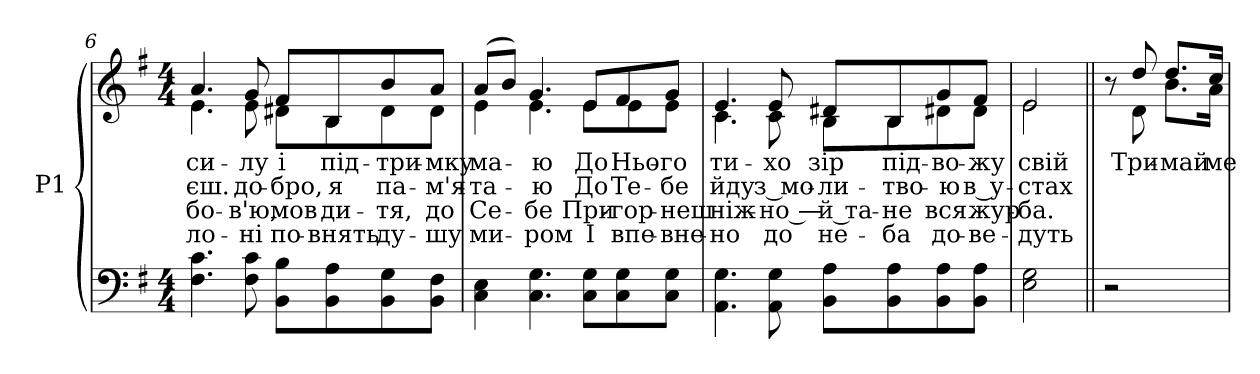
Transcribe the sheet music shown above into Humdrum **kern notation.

**kern	**kern	**text	**text	**text	**text
*part1	*part1	*part1	*part1	*part1	*part1
*staff2	*staff1	*staff1	*staff1	*staff1	*staff1
*I"P1	*	*	*	*	*
*clefF4	*clefG2	*	*	*	*
*k[f#]	*k[f#]	*	*	*	*
*e:	*e:	*	*	*	*
*M4/4	*M4/4	*	*	*	*
=6	=6	=6	=6	=6	=6
!	!	!LO:LY:b:color=#000000	!LO:LY:b:color=#000000	!LO:LY:b:color=#000000	!LO:LY:b:color=#000000
*	*^	*	*	*	*
4.F#i\ 4.ci	4.ai/	4.ei\	-си-	-єш.	бо-	ло-
!	!	!	!LO:LY:b:color=#000000	!LO:LY:b:color=#000000	!LO:LY:b:color=#000000	!LO:LY:b:color=#000000
8F#i\ 8ci	8gi/	8ei\	-лу	до-	в'ю,	ні
!	!	!	!LO:LY:b:color=#000000	!LO:LY:b:color=#000000	!LO:LY:b:color=#000000	!LO:LY:b:color=#000000
8BBi\ 8BiL	8f#i/L	8d#Xi\L	і	бро,	мов	по-
!	!	!	!LO:LY:b:color=#000000	!LO:LY:b:color=#000000	!LO:LY:b:color=#000000	!LO:LY:b:color=#000000
8BBi\ 8Ai	8Bi/	8Bi\	-під-	-я	ди-	внять
!	!	!	!LO:LY:b:color=#000000	!LO:LY:b:color=#000000	!LO:LY:b:color=#000000	!LO:LY:b:color=#000000
8BBi\ 8Gi	8bi/	8d#i\	три-	па-	тя,	ду-
!	!	!	!LO:LY:b:color=#000000	!LO:LY:b:color=#000000	!LO:LY:b:color=#000000	!LO:LY:b:color=#000000
8BBi\ 8F#iJ	8ai/J	8d#i\J	-мку	м'я-	до	шу
!!LO:LB:g=z	!!
=7	=7	=7	=7	=7	=7	=7
!	!	!	!LO:LY:b:color=#000000	!LO:LY:b:color=#000000	!LO:LY:b:color=#000000	!LO:LY:b:color=#000000
4Ci\ 4Ei	(8ai/L	4ei\	ма-	та-	Се-	ми-
.	8bi/J)	.	.	.	.	.
!	!	!	!LO:LY:b:color=#000000	!LO:LY:b:color=#000000	!LO:LY:b:color=#000000	!LO:LY:b:color=#000000
4.Ci\ 4.Gi	4.gi/	4.ei\	-ю	ю	бе	ром
!	!	!	!LO:LY:b:color=#000000	!LO:LY:b:color=#000000	!LO:LY:b:color=#000000	!LO:LY:b:color=#000000
8Ci\ 8GiL	8ei/L	8ei\L	До	До	При-	І
!	!	!	!LO:LY:b:color=#000000	!LO:LY:b:color=#000000	!LO:LY:b:color=#000000	!LO:LY:b:color=#000000
8Ci\ 8Gi	8f#i/	8ei\	Ньо-	Те-	гор-	впе-
!	!	!	!LO:LY:b:color=#000000	!LO:LY:b:color=#000000	!LO:LY:b:color=#000000	!LO:LY:b:color=#000000
8Ci\ 8GiJ	8gi/J	8ei\J	-го	бе	неш	вне-
=8	=8	=8	=8	=8	=8	=8
!	!	!	!LO:LY:b:color=#000000	!LO:LY:b:color=#000000	!LO:LY:b:color=#000000	!LO:LY:b:color=#000000
4.AAi\ 4.Gi	4.ei/	4.ci\	-ти-	-йду	ніж-	но
!	!	!	!LO:LY:b:color=#000000	!LO:LY:b:color=#000000	!LO:LY:b:color=#000000	!LO:LY:b:color=#000000
8AAi\ 8Gi	8ei/	8ci\	хо	з мо-	но —	до
!	!	!	!LO:LY:b:color=#000000	!LO:LY:b:color=#000000	!LO:LY:b:color=#000000	!LO:LY:b:color=#000000
8BBi\ 8AiL	8d#Xi/L	8Bi\L	зір	ли-	й та-	не-
!	!	!	!LO:LY:b:color=#000000	!LO:LY:b:color=#000000	!LO:LY:b:color=#000000	!LO:LY:b:color=#000000
8BBi\ 8Ai	8Bi/	8Bi\	-під-	-тво-	-не	ба
!	!	!	!LO:LY:b:color=#000000	!LO:LY:b:color=#000000	!LO:LY:b:color=#000000	!LO:LY:b:color=#000000
8BBi\ 8Ai	8gi/	8d#Xi\	во-	ю	вся	до-
!	!	!	!LO:LY:b:color=#000000	!LO:LY:b:color=#000000	!LO:LY:b:color=#000000	!LO:LY:b:color=#000000
8BBi\ 8AiJ	8f#i/J	8d#i\J	-жу	в у-	жур-	ве-
=9	=9	=9	=9	=9	=9	=9
!	!	!	!LO:LY:b:color=#000000	!LO:LY:b:color=#000000	!LO:LY:b:color=#000000	!LO:LY:b:color=#000000
2Ei\ 2Gi	2ei/	2ei\	-свій	стах	ба.	дуть
!!LO:PB:g=z	!!
=10||	=10||	=10||	=10||	=10||	=10||	=10||
2r	8r	8ryy	.	.	.	.
!	!	!	!LO:LY:b:color=#000000	!	!	!
.	8ddi/	8di\	Три-	.	.	.
!	!	!	!LO:LY:b:color=#000000	!	!	!
.	8.ddi/L	8.bi\L	-май	.	.	.
!	!	!	!LO:LY:b:color=#000000	!	!	!
.	16cci/Jk	16ai\Jk	ме-	.	.	.
*	*v	*v	*	*	*	*
=	=	=	=	=	=
*-	*-	*-	*-	*-	*-
